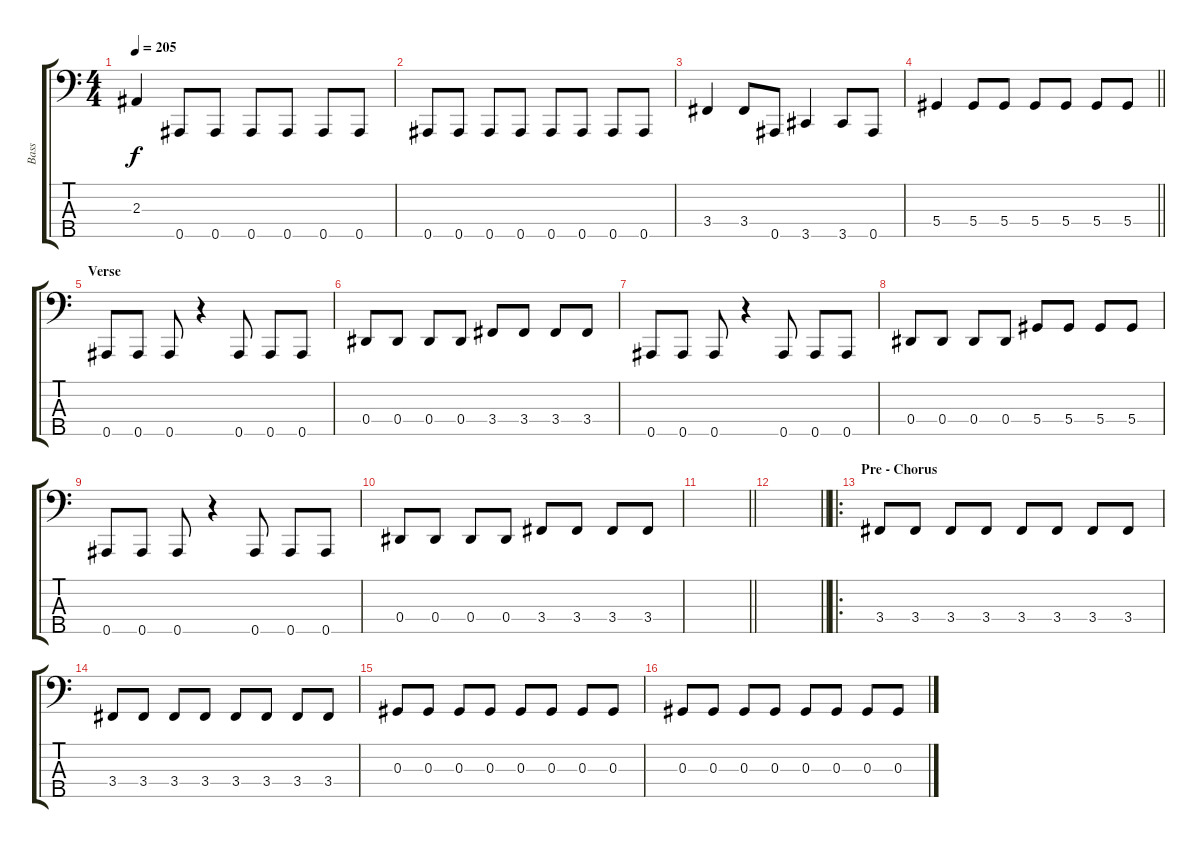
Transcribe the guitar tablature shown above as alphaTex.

\track ("Bass" "Bass") {instrument electricbassfinger}
\staff {score tabs}
\tuning (Gb2 Db2 Ab1 Eb1 Bb0) {hide}
\ts (4 4)
\tempo 205
\clef f4
\ks c
2.3.4{dy f} 0.5.8 0.5.8 0.5.8 0.5.8 0.5.8 0.5.8 |
0.5.8 0.5.8 0.5.8 0.5.8 0.5.8 0.5.8 0.5.8 0.5.8 |
3.4.4 3.4.8 0.5.8 3.5.4 3.5.8 0.5.8 |
\barLineRight lightlight
5.4.4 5.4.8 5.4.8 5.4.8 5.4.8 5.4.8 5.4.8 |
\section ("" "Verse")
0.5.8 0.5.8 0.5.8 r.4 0.5.8 0.5.8 0.5.8 |
0.4.8 0.4.8 0.4.8 0.4.8 3.4.8 3.4.8 3.4.8 3.4.8 |
0.5.8 0.5.8 0.5.8 r.4 0.5.8 0.5.8 0.5.8 |
0.4.8 0.4.8 0.4.8 0.4.8 5.4.8 5.4.8 5.4.8 5.4.8 |
0.5.8 0.5.8 0.5.8 r.4 0.5.8 0.5.8 0.5.8 |
0.4.8 0.4.8 0.4.8 0.4.8 3.4.8 3.4.8 3.4.8 3.4.8 |
\barLineRight lightlight
|
\barLineRight lightlight
|
\ro
\section ("" "Pre - Chorus")
3.4.8 3.4.8 3.4.8 3.4.8 3.4.8 3.4.8 3.4.8 3.4.8 |
3.4.8 3.4.8 3.4.8 3.4.8 3.4.8 3.4.8 3.4.8 3.4.8 |
0.3.8 0.3.8 0.3.8 0.3.8 0.3.8 0.3.8 0.3.8 0.3.8 |
0.3.8 0.3.8 0.3.8 0.3.8 0.3.8 0.3.8 0.3.8 0.3.8
